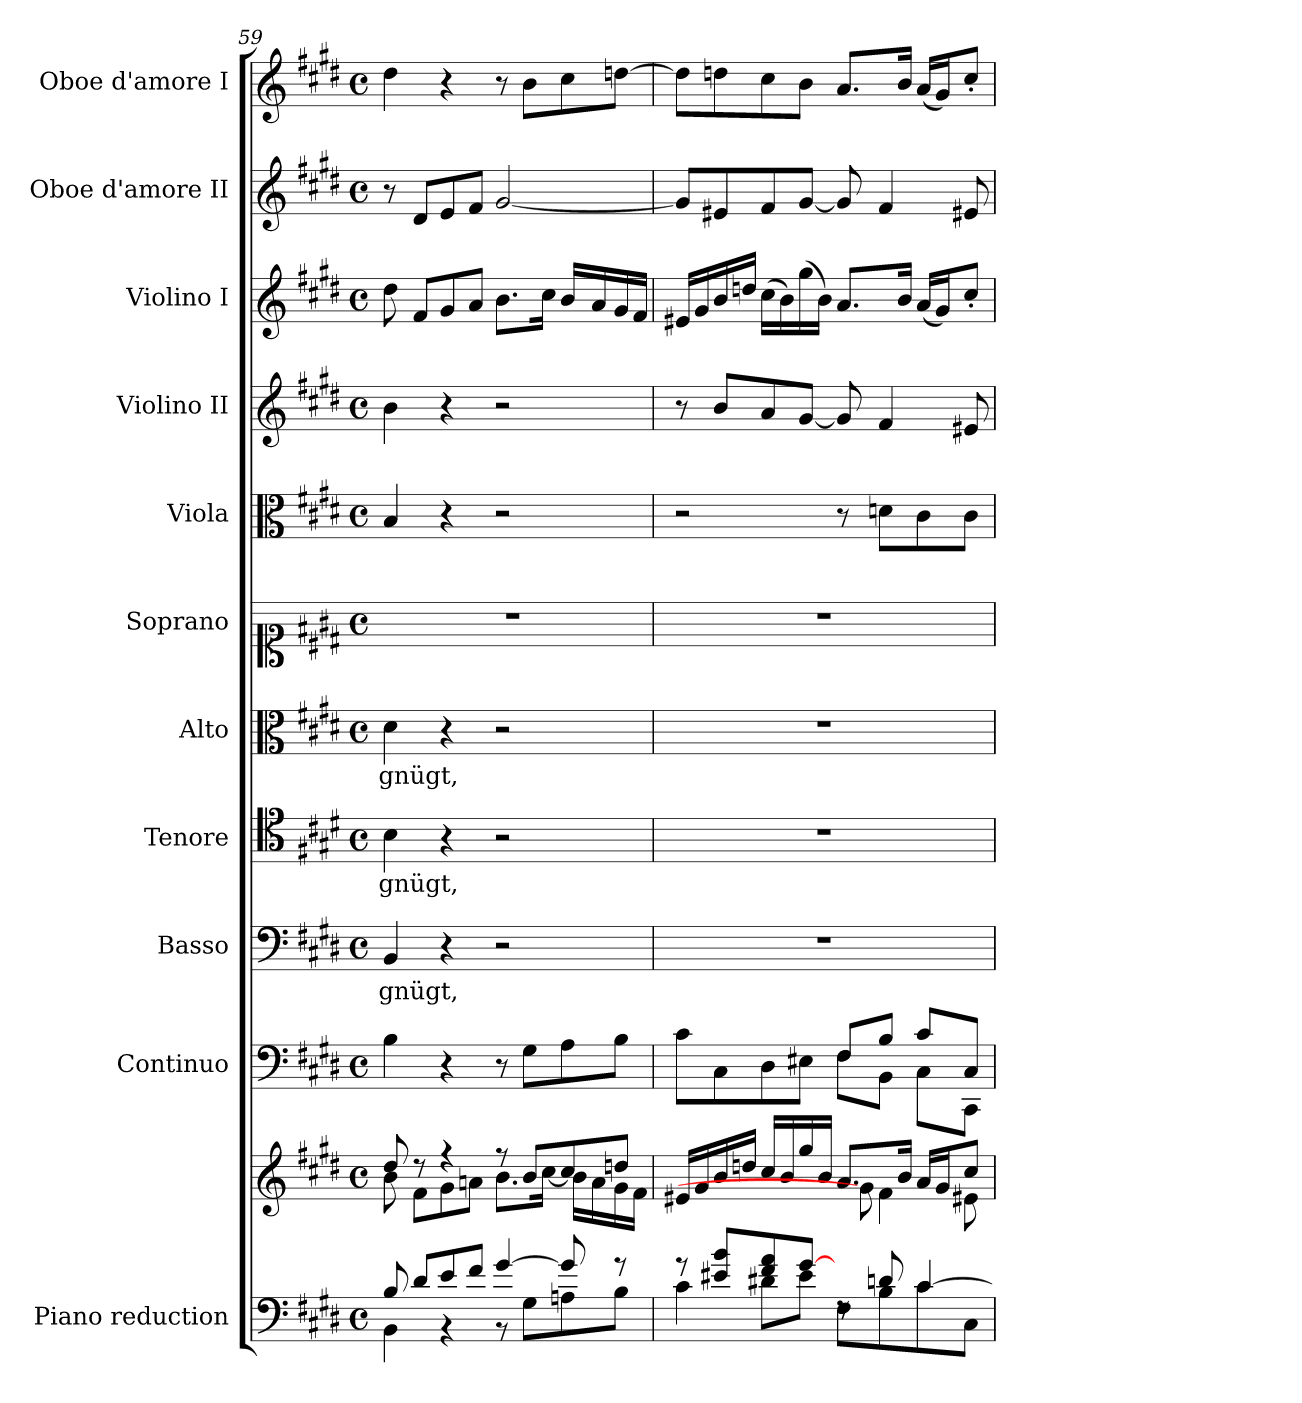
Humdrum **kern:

**kern	**kern	**kern	**kern	**text	**kern	**text	**kern	**text	**kern	**kern	**kern	**kern	**kern	**kern
*part11	*part11	*part10	*part9	*part9	*part8	*part8	*part7	*part7	*part6	*part5	*part4	*part3	*part2	*part1
*staff12	*staff11	*staff10	*staff9	*staff9	*staff8	*staff8	*staff7	*staff7	*staff6	*staff5	*staff4	*staff3	*staff2	*staff1
*I"Piano reduction	*	*I"Continuo	*I"Basso	*	*I"Tenore	*	*I"Alto	*	*I"Soprano	*I"Viola	*I"Violino II	*I"Violino I	*I"Oboe d'amore II	*I"Oboe d'amore I
*I'Pno	*	*	*	*	*	*	*	*	*	*I'Vla	*I'Vln	*I'Vln	*I'Ob	*I'Ob
!!LO:PB:g=z
*clefF4	*clefG2	*clefF4	*clefF4	*	*clefC4	*	*clefC3	*	*clefC1	*clefC3	*clefG2	*clefG2	*clefG2	*clefG2
*k[f#c#g#d#]	*k[f#c#g#d#]	*k[f#c#g#d#]	*k[f#c#g#d#]	*	*k[f#c#g#d#]	*	*k[f#c#g#d#]	*	*k[f#c#g#d#]	*k[f#c#g#d#]	*k[f#c#g#d#]	*k[f#c#g#d#]	*k[f#c#g#d#]	*k[f#c#g#d#]
*M4/4	*M4/4	*M4/4	*M4/4	*	*M4/4	*	*M4/4	*	*M4/4	*M4/4	*M4/4	*M4/4	*M4/4	*M4/4
*met(c)	*met(c)	*met(c)	*met(c)	*	*met(c)	*	*met(c)	*	*met(c)	*met(c)	*met(c)	*met(c)	*met(c)	*met(c)
=59	=59	=59	=59	=59	=59	=59	=59	=59	=59	=59	=59	=59	=59	=59
*^	*^	*	*	*	*	*	*	*	*	*	*	*	*	*
!	!	!	!	!	!	!LO:LY:b	!	!LO:LY:b	!	!LO:LY:b	!	!	!	!	!	!
8B/	4BB\	8dd#/	8b\	4B\	4BB/	-gnügt,	4B\	-gnügt,	4d#\	-gnügt,	1r	4B/	4b\	8dd#\	8r	4dd#\
8d#/L	.	8r	8f#\L	.	.	.	.	.	.	.	.	.	.	8f#/L	8d#/L	.
8e/	4r	4r	8g#\	4r	4r	.	4r	.	4r	.	.	4r	4r	8g#/	8e/	4r
8f#/J	.	.	8an\J	.	.	.	.	.	.	.	.	.	.	8a/J	8f#/J	.
[4g#/	8r	8r	8.b\L	8r	2r	.	2r	.	2r	.	.	2r	2r	8.b\L	[2g#/	8r
.	8G#\L	8b/L	.	8G#\L	.	.	.	.	.	.	.	.	.	.	.	8b\L
.	.	.	[16cc#\Jk	.	.	.	.	.	.	.	.	.	.	16cc#\Jk	.	.
8g#/]	8An\	8cc#/]	16b\LL	8A\	.	.	.	.	.	.	.	.	.	16b/LL	.	8cc#\
.	.	.	16a\	.	.	.	.	.	.	.	.	.	.	16a/	.	.
8r	8B\J	8ddn/J	16g#\	8B\J	.	.	.	.	.	.	.	.	.	16g#/	.	[8ddn\J
.	.	.	16f#\JJ	.	.	.	.	.	.	.	.	.	.	16f#/JJ	.	.
=60	=60	=60	=60	=60	=60	=60	=60	=60	=60	=60	=60	=60	=60	=60	=60	=60
*	*	*	*	*^	*	*	*	*	*	*	*	*	*	*	*	*
8r	4c#\	16e#X/LL	2ryy	2ryy	8c#\L	1r	.	1r	.	1r	.	1r	2r	8r	16e#X/LL	8g#/L]	8dd\L]
.	.	16g#/	.	.	.	.	.	.	.	.	.	.	.	.	16g#/	.	.
8e#X/ 8b/L	.	16b/	.	.	8C#\	.	.	.	.	.	.	.	.	8b/L	16b/	8e#X/	8ddn\
.	.	16ddn/JJ	.	.	.	.	.	.	.	.	.	.	.	.	16ddn/JJ	.	.
8f#/ 8a/	8d#X\L	16cc#/LL	.	.	8D#\	.	.	.	.	.	.	.	.	8a/	(>16cc#\LL	8f#/	8cc#\
.	.	16b/	.	.	.	.	.	.	.	.	.	.	.	.	16b\)	.	.
[8g#/J	8e#\J	16gg#/	.	.	8E#X\J	.	.	.	.	.	.	.	.	[8g#/J	(>16gg#\	[8g#/J	8b\J
.	.	16b/JJ	.	.	.	.	.	.	.	.	.	.	.	.	16b\JJ)	.	.
8rF	8F#\L	8.a/L	8g#\]	8F#!/L	8F#\L	.	.	.	.	.	.	.	8r	8g#/]	8.a/L	8g#/]	8.a/L
8dn/	8B\	.	4f#\	8B!/J	8BB\J	.	.	.	.	.	.	.	8dn\L	4f#/	.	4f#/	.
.	.	16b/Jk	.	.	.	.	.	.	.	.	.	.	.	.	16b/Jk	.	16b/Jk
[4c#/	8c#\	16a/LL	.	8c#!/L	8C#\L	.	.	.	.	.	.	.	8c#\	.	(<16a/LL	.	(<16a/LL
.	.	16g#/J	.	.	.	.	.	.	.	.	.	.	.	.	16g#/J)	.	16g#/J)
.	8C#\J	8cc#/J	8e#X\	8C#!/J	8CC#\J	.	.	.	.	.	.	.	8c#\J	8e#X/	8cc#'/J	8e#X/	8cc#'/J
*v	*v	*	*	*v	*v	*	*	*	*	*	*	*	*	*	*	*	*
*	*v	*v	*	*	*	*	*	*	*	*	*	*	*	*	*
=	=	=	=	=	=	=	=	=	=	=	=	=	=	=
*-	*-	*-	*-	*-	*-	*-	*-	*-	*-	*-	*-	*-	*-	*-
